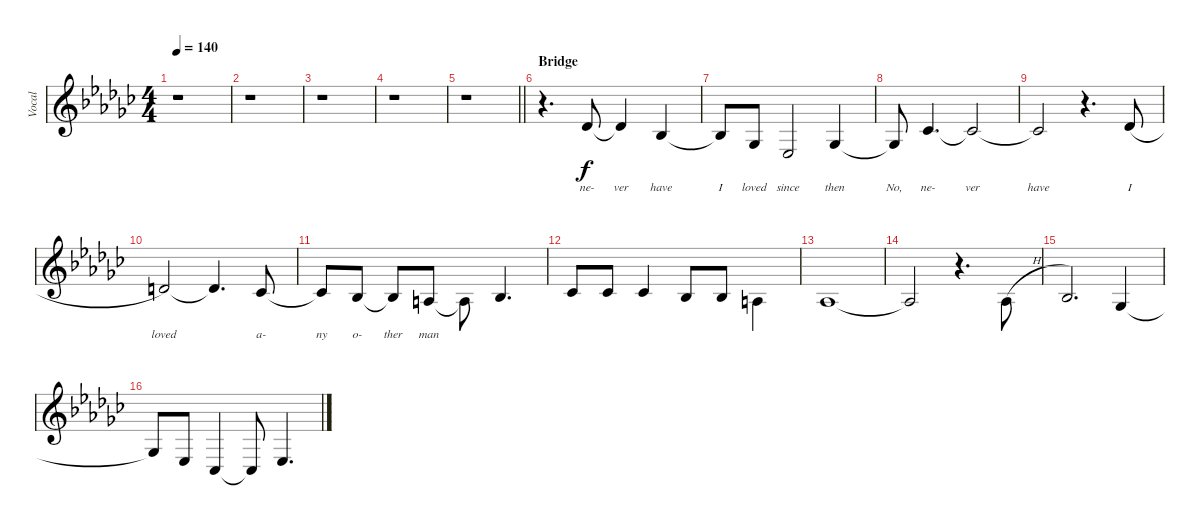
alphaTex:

\track ("Vocal" "Vocal") {instrument flute}
\staff {score}
\tuning (E4 B3 G3 D3 A2 E2) {hide}
\ts (4 4)
\tempo 140
\clef g2
\ks ebminor
r.1{dy f} |
r.1 |
r.1 |
r.1 |
\barLineRight lightlight
r.1 |
\section ("" "Bridge")
r.4{d} 2.2.8{lyrics (0 "ne-") lyrics (1 "") lyrics (2 "") lyrics (3 "") lyrics (4 "")} 2.2{t}.4{lyrics (0 "ver") lyrics (1 "") lyrics (2 "") lyrics (3 "") lyrics (4 "")} 3.3.4{lyrics (0 "have") lyrics (1 "") lyrics (2 "") lyrics (3 "") lyrics (4 "")} |
3.3{t}.8{lyrics (0 "I") lyrics (1 "") lyrics (2 "") lyrics (3 "") lyrics (4 "")} 4.4.8{lyrics (0 "loved") lyrics (1 "") lyrics (2 "") lyrics (3 "") lyrics (4 "")} 1.4.2{lyrics (0 "since") lyrics (1 "") lyrics (2 "") lyrics (3 "") lyrics (4 "")} 4.4.4{lyrics (0 "then") lyrics (1 "") lyrics (2 "") lyrics (3 "") lyrics (4 "")} |
4.4{t}.8{lyrics (0 "No,") lyrics (1 "") lyrics (2 "") lyrics (3 "") lyrics (4 "")} 4.3.4{d lyrics (0 "ne-") lyrics (1 "") lyrics (2 "") lyrics (3 "") lyrics (4 "")} 4.3{t}.2{lyrics (0 "ver") lyrics (1 "") lyrics (2 "") lyrics (3 "") lyrics (4 "")} |
4.3{t}.2{lyrics (0 "have") lyrics (1 "") lyrics (2 "") lyrics (3 "") lyrics (4 "")} r.4{d} 2.2{h}.8{lyrics (0 "I") lyrics (1 "") lyrics (2 "") lyrics (3 "") lyrics (4 "")} |
3.2.2{lyrics (0 "loved") lyrics (1 "") lyrics (2 "") lyrics (3 "") lyrics (4 "")} 3.2{t}.4{d lyrics (0 "") lyrics (1 "") lyrics (2 "") lyrics (3 "") lyrics (4 "")} 4.3.8{lyrics (0 "a-") lyrics (1 "") lyrics (2 "") lyrics (3 "") lyrics (4 "")} |
4.3{t}.8{lyrics (0 "ny") lyrics (1 "") lyrics (2 "") lyrics (3 "") lyrics (4 "")} 3.3.8{lyrics (0 "o-") lyrics (1 "") lyrics (2 "") lyrics (3 "") lyrics (4 "")} 3.3{t}.8{lyrics (0 "ther") lyrics (1 "") lyrics (2 "") lyrics (3 "") lyrics (4 "")} 2.3.8{lyrics (0 "man") lyrics (1 "") lyrics (2 "") lyrics (3 "") lyrics (4 "")} 2.3{t}.8{beam Down} 3.3.4{d} |
4.3.8 4.3.8 4.3.4 3.3.8 3.3.8 2.3.4{beam Down} |
1.3.1 |
1.3{t}.2 r.4{d} 1.3{h}.8{beam Down} |
3.3.2{d} 4.4.4 |
4.4{t}.8 1.4.8 2.5.4 2.5{t}.8 1.4.4{d}
